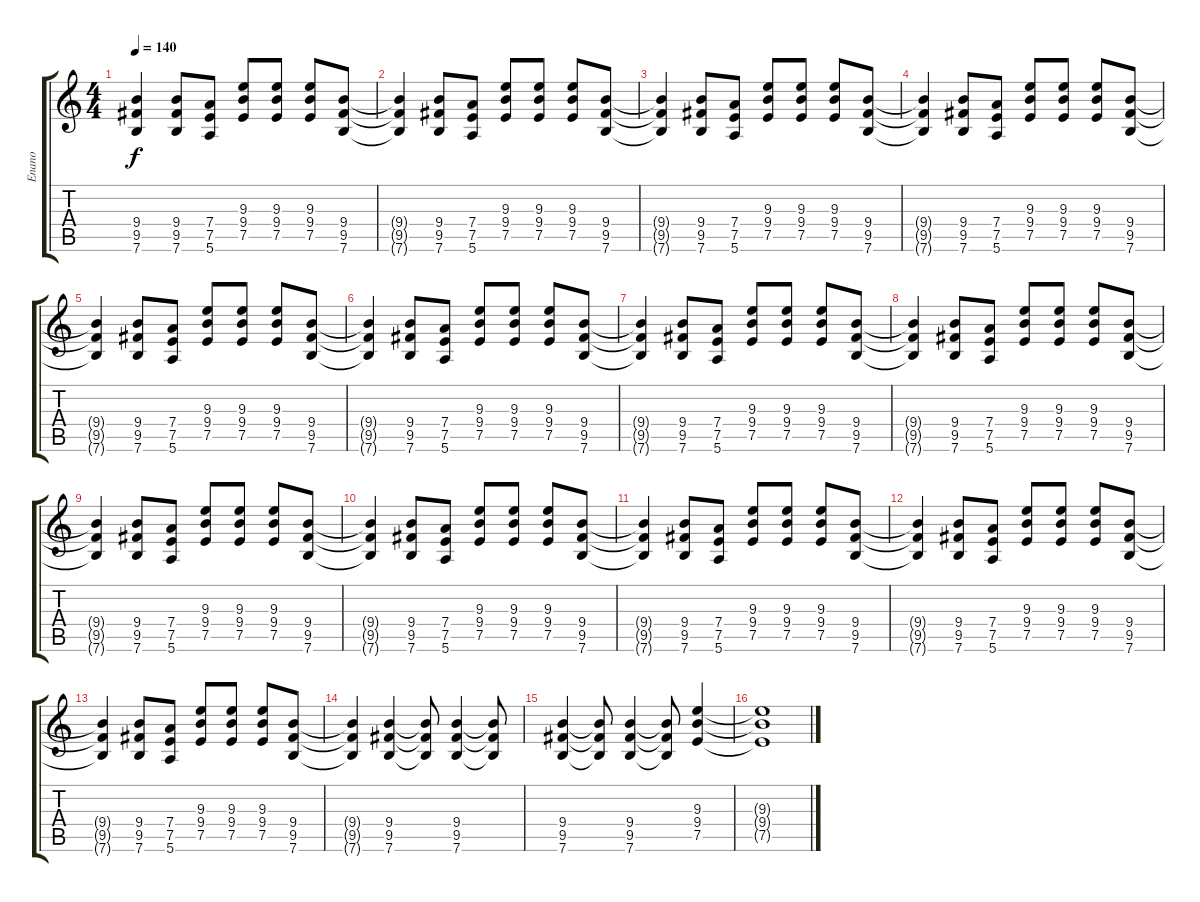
\track ("Enano" "Enano") {instrument distortionguitar}
\staff {score tabs}
\tuning (E4 B3 G3 D3 A2 E2) {hide}
\ts (4 4)
\tempo 140
\clef g2
\ks c
(9.4{t} 9.5{t} 7.6{t}).4{dy f} (9.4 9.5 7.6).8 (7.4 7.5 5.6).8 (9.3 9.4 7.5).8 (9.3 9.4 7.5).8 (9.3 9.4 7.5).8 (9.4 9.5 7.6).8 |
(9.4{t} 9.5{t} 7.6{t}).4 (9.4 9.5 7.6).8 (7.4 7.5 5.6).8 (9.3 9.4 7.5).8 (9.3 9.4 7.5).8 (9.3 9.4 7.5).8 (9.4 9.5 7.6).8 |
(9.4{t} 9.5{t} 7.6{t}).4 (9.4 9.5 7.6).8 (7.4 7.5 5.6).8 (9.3 9.4 7.5).8 (9.3 9.4 7.5).8 (9.3 9.4 7.5).8 (9.4 9.5 7.6).8 |
(9.4{t} 9.5{t} 7.6{t}).4 (9.4 9.5 7.6).8 (7.4 7.5 5.6).8 (9.3 9.4 7.5).8 (9.3 9.4 7.5).8 (9.3 9.4 7.5).8 (9.4 9.5 7.6).8 |
(9.4{t} 9.5{t} 7.6{t}).4 (9.4 9.5 7.6).8 (7.4 7.5 5.6).8 (9.3 9.4 7.5).8 (9.3 9.4 7.5).8 (9.3 9.4 7.5).8 (9.4 9.5 7.6).8 |
(9.4{t} 9.5{t} 7.6{t}).4 (9.4 9.5 7.6).8 (7.4 7.5 5.6).8 (9.3 9.4 7.5).8 (9.3 9.4 7.5).8 (9.3 9.4 7.5).8 (9.4 9.5 7.6).8 |
(9.4{t} 9.5{t} 7.6{t}).4 (9.4 9.5 7.6).8 (7.4 7.5 5.6).8 (9.3 9.4 7.5).8 (9.3 9.4 7.5).8 (9.3 9.4 7.5).8 (9.4 9.5 7.6).8 |
(9.4{t} 9.5{t} 7.6{t}).4 (9.4 9.5 7.6).8 (7.4 7.5 5.6).8 (9.3 9.4 7.5).8 (9.3 9.4 7.5).8 (9.3 9.4 7.5).8 (9.4 9.5 7.6).8 |
(9.4{t} 9.5{t} 7.6{t}).4 (9.4 9.5 7.6).8 (7.4 7.5 5.6).8 (9.3 9.4 7.5).8 (9.3 9.4 7.5).8 (9.3 9.4 7.5).8 (9.4 9.5 7.6).8 |
(9.4{t} 9.5{t} 7.6{t}).4 (9.4 9.5 7.6).8 (7.4 7.5 5.6).8 (9.3 9.4 7.5).8 (9.3 9.4 7.5).8 (9.3 9.4 7.5).8 (9.4 9.5 7.6).8 |
(9.4{t} 9.5{t} 7.6{t}).4 (9.4 9.5 7.6).8 (7.4 7.5 5.6).8 (9.3 9.4 7.5).8 (9.3 9.4 7.5).8 (9.3 9.4 7.5).8 (9.4 9.5 7.6).8 |
(9.4{t} 9.5{t} 7.6{t}).4 (9.4 9.5 7.6).8 (7.4 7.5 5.6).8 (9.3 9.4 7.5).8 (9.3 9.4 7.5).8 (9.3 9.4 7.5).8 (9.4 9.5 7.6).8 |
(9.4{t} 9.5{t} 7.6{t}).4 (9.4 9.5 7.6).8 (7.4 7.5 5.6).8 (9.3 9.4 7.5).8 (9.3 9.4 7.5).8 (9.3 9.4 7.5).8 (9.4 9.5 7.6).8 |
(9.4{t} 9.5{t} 7.6{t}).4 (9.4 9.5 7.6).4 (9.4{t} 9.5{t} 7.6{t}).8 (9.4 9.5 7.6).4 (9.4{t} 9.5{t} 7.6{t}).8 |
(9.4 9.5 7.6).4 (9.4{t} 9.5{t} 7.6{t}).8 (9.4 9.5 7.6).4 (9.4{t} 9.5{t} 7.6{t}).8 (9.3 9.4 7.5).4 |
(9.3{t} 9.4{t} 7.5{t}).1
